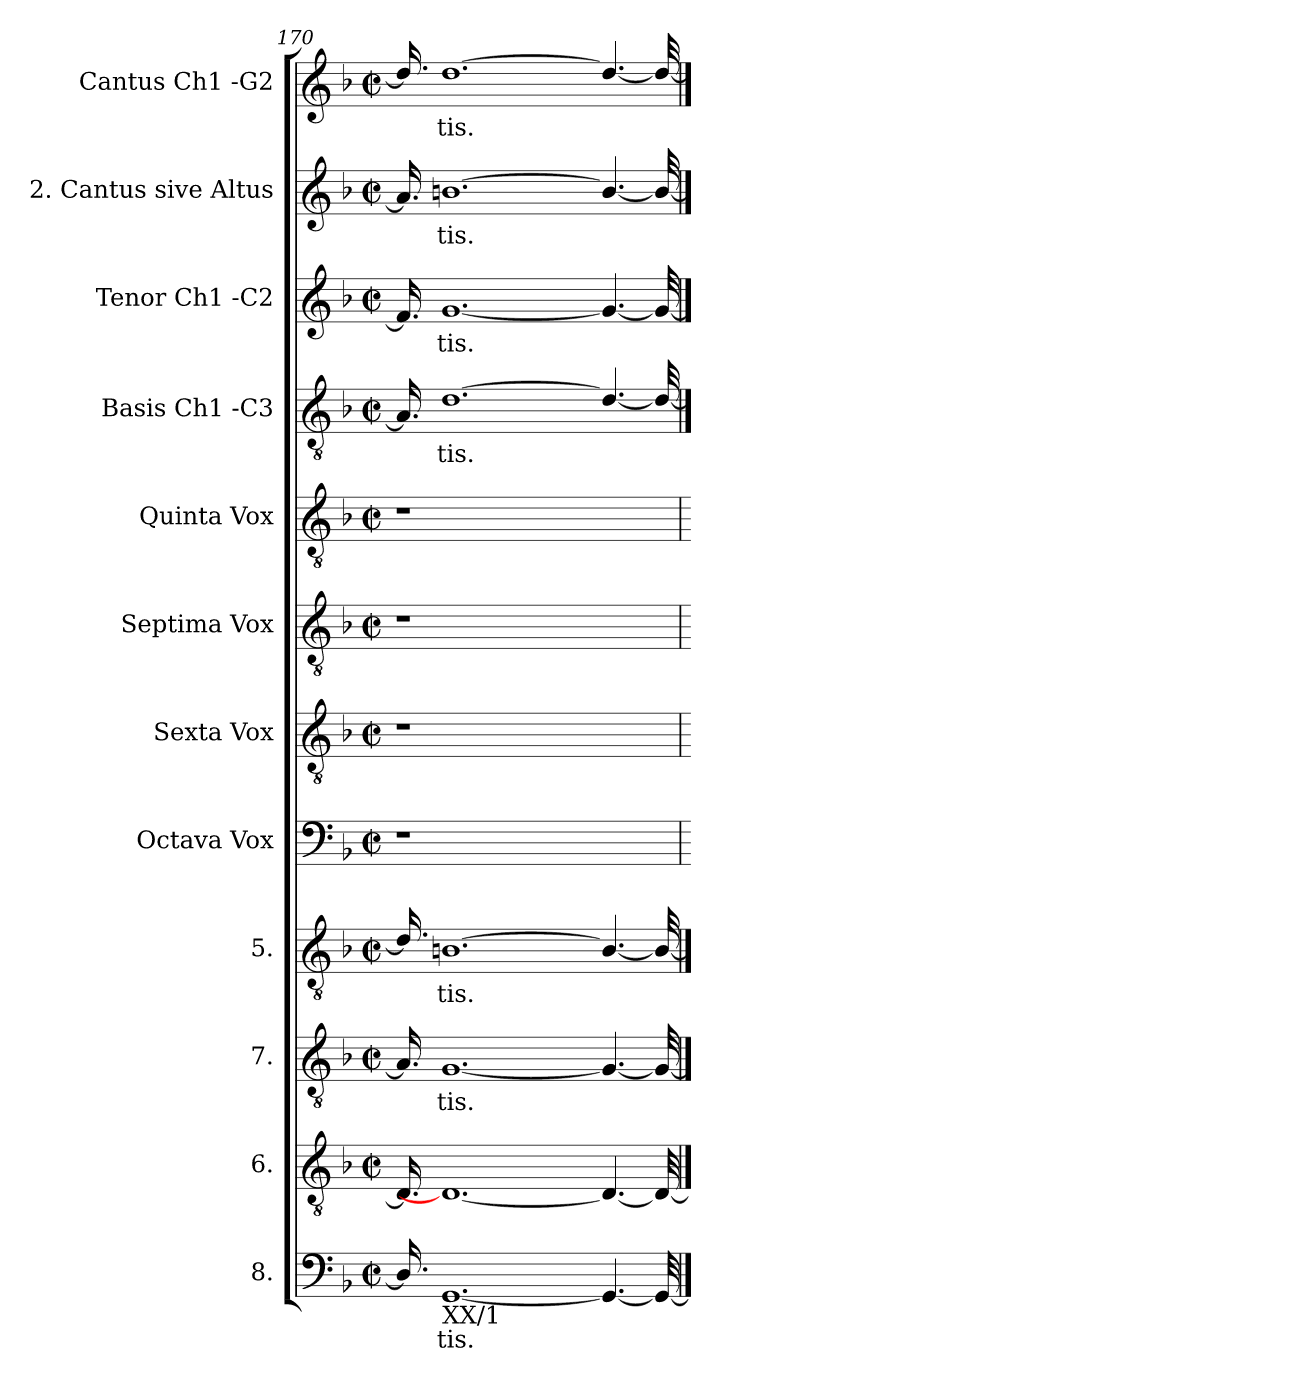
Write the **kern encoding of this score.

**kern	**text	**kern	**text	**kern	**text	**kern	**text	**kern	**kern	**kern	**kern	**kern	**text	**kern	**text	**kern	**text	**kern	**text
*part12	*part12	*part11	*part11	*part10	*part10	*part9	*part9	*part8	*part7	*part6	*part5	*part4	*part4	*part3	*part3	*part2	*part2	*part1	*part1
*staff12	*staff12	*staff11	*staff11	*staff10	*staff10	*staff9	*staff9	*staff8	*staff7	*staff6	*staff5	*staff4	*staff4	*staff3	*staff3	*staff2	*staff2	*staff1	*staff1
*I"8.	*	*I"6.	*	*I"7.	*	*I"5.	*	*I"Octava  Vox	*I"Sexta  Vox	*I"Septima  Vox	*I"Quinta  Vox	*I"Basis  Ch1 -C3	*	*I"Tenor  Ch1 -C2	*	*I"2. Cantus sive  Altus	*	*I"Cantus  Ch1 -G2	*
*	*	*	*	*	*	*	*	*	*	*	*	*I'B	*	*I'T	*	*I'A	*	*I'C	*
*clefF4	*	*clefGv2	*	*clefGv2	*	*clefGv2	*	*clefF4	*clefGv2	*clefGv2	*clefGv2	*clefGv2	*	*clefG2	*	*clefG2	*	*clefG2	*
*k[b-]	*	*k[b-]	*	*k[b-]	*	*k[b-]	*	*k[b-]	*k[b-]	*k[b-]	*k[b-]	*k[b-]	*	*k[b-]	*	*k[b-]	*	*k[b-]	*
*F:	*	*F:	*	*F:	*	*F:	*	*F:	*F:	*F:	*F:	*F:	*	*F:	*	*F:	*	*F:	*
*M2/2	*	*M2/2	*	*M2/2	*	*M2/2	*	*M2/2	*M2/2	*M2/2	*M2/2	*M2/2	*	*M2/2	*	*M2/2	*	*M2/2	*
*met(c|)	*	*met(c|)	*	*met(c|)	*	*met(c|)	*	*met(c|)	*met(c|)	*met(c|)	*met(c|)	*met(c|)	*	*met(c|)	*	*met(c|)	*	*met(c|)	*
=170	=170	=170	=170	=170	=170	=170	=170	=170	=170	=170	=170	=170	=170	=170	=170	=170	=170	=170	=170
16.D/]	.	16.D/]	.	16.A/]	.	16.d/]	.	1r	1r	1r	1r	16.A/]	.	16.f#/]	.	16.a/]	.	16.dd/]	.
!LO:TX:b:t=XX/1	!	!	!	!	!	!	!	!	!	!	!	!	!	!	!	!	!	!	!
!	!LO:LY:b:cj	!	!LO:LY:b:cj	!	!LO:LY:b:cj	!	!LO:LY:b:cj	!	!	!	!	!	!LO:LY:b:cj	!	!LO:LY:b:cj	!	!LO:LY:b:cj	!	!LO:LY:b:cj
[<1.GG	-tis.	1.D_<	.	[<1.G	-tis.	[<1.Bn	-tis.	.	.	.	.	[<1.d	-tis.	[<1.g	-tis.	[<1.bn	-tis.	[<1.dd	-tis.
.	.	.	.	.	.	.	.	1ryy	1ryy	1ryy	1ryy	.	.	.	.	.	.	.	.
4.GG/_<	.	4.D/_<	.	4.G/_<	.	4.B/_<	.	.	.	.	.	4.d/_<	.	4.g/_<	.	4.b/_<	.	4.dd/_<	.
32GG/_<	.	32D/_<	.	32G/_<	.	32B/_<	.	.	.	.	.	32d/_<	.	32g/_<	.	32b/_<	.	32dd/_<	.
==	==	==	==	==	==	==	==	=	=	=	=	==	==	==	==	==	==	==	==
*-	*-	*-	*-	*-	*-	*-	*-	*-	*-	*-	*-	*-	*-	*-	*-	*-	*-	*-	*-
